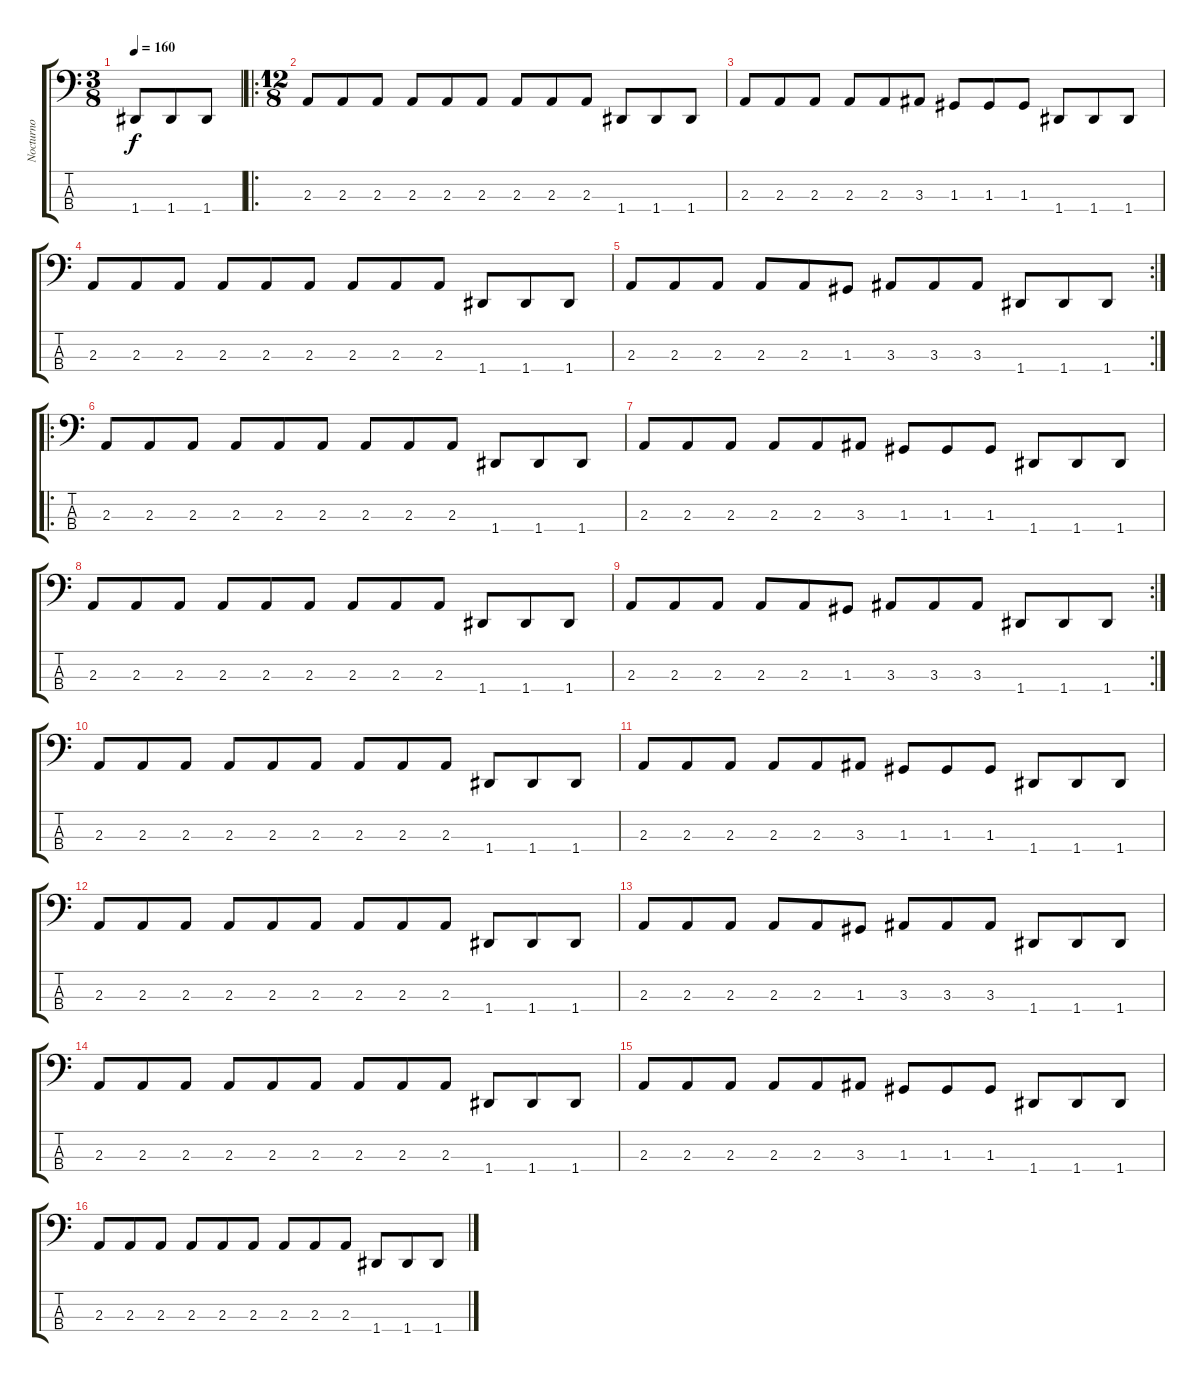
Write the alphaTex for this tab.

\track ("Nocturno" "Nocturno") {instrument electricbasspick}
\staff {score tabs}
\tuning (F2 C2 G1 D1) {hide}
\ts (3 8)
\tempo 160
\clef f4
\ks c
1.4.8{dy f instrument electricbasspick} 1.4.8 1.4.8 |
\ro
\ts (12 8)
2.3.8 2.3.8 2.3.8 2.3.8 2.3.8 2.3.8 2.3.8 2.3.8 2.3.8 1.4.8 1.4.8 1.4.8 |
2.3.8 2.3.8 2.3.8 2.3.8 2.3.8 3.3.8 1.3.8 1.3.8 1.3.8 1.4.8 1.4.8 1.4.8 |
2.3.8 2.3.8 2.3.8 2.3.8 2.3.8 2.3.8 2.3.8 2.3.8 2.3.8 1.4.8 1.4.8 1.4.8 |
\rc 2
2.3.8 2.3.8 2.3.8 2.3.8 2.3.8 1.3.8 3.3.8 3.3.8 3.3.8 1.4.8 1.4.8 1.4.8 |
\ro
2.3.8 2.3.8 2.3.8 2.3.8 2.3.8 2.3.8 2.3.8 2.3.8 2.3.8 1.4.8 1.4.8 1.4.8 |
2.3.8 2.3.8 2.3.8 2.3.8 2.3.8 3.3.8 1.3.8 1.3.8 1.3.8 1.4.8 1.4.8 1.4.8 |
2.3.8 2.3.8 2.3.8 2.3.8 2.3.8 2.3.8 2.3.8 2.3.8 2.3.8 1.4.8 1.4.8 1.4.8 |
\rc 2
2.3.8 2.3.8 2.3.8 2.3.8 2.3.8 1.3.8 3.3.8 3.3.8 3.3.8 1.4.8 1.4.8 1.4.8 |
2.3.8 2.3.8 2.3.8 2.3.8 2.3.8 2.3.8 2.3.8 2.3.8 2.3.8 1.4.8 1.4.8 1.4.8 |
2.3.8 2.3.8 2.3.8 2.3.8 2.3.8 3.3.8 1.3.8 1.3.8 1.3.8 1.4.8 1.4.8 1.4.8 |
2.3.8 2.3.8 2.3.8 2.3.8 2.3.8 2.3.8 2.3.8 2.3.8 2.3.8 1.4.8 1.4.8 1.4.8 |
2.3.8 2.3.8 2.3.8 2.3.8 2.3.8 1.3.8 3.3.8 3.3.8 3.3.8 1.4.8 1.4.8 1.4.8 |
2.3.8 2.3.8 2.3.8 2.3.8 2.3.8 2.3.8 2.3.8 2.3.8 2.3.8 1.4.8 1.4.8 1.4.8 |
2.3.8 2.3.8 2.3.8 2.3.8 2.3.8 3.3.8 1.3.8 1.3.8 1.3.8 1.4.8 1.4.8 1.4.8 |
2.3.8 2.3.8 2.3.8 2.3.8 2.3.8 2.3.8 2.3.8 2.3.8 2.3.8 1.4.8 1.4.8 1.4.8
